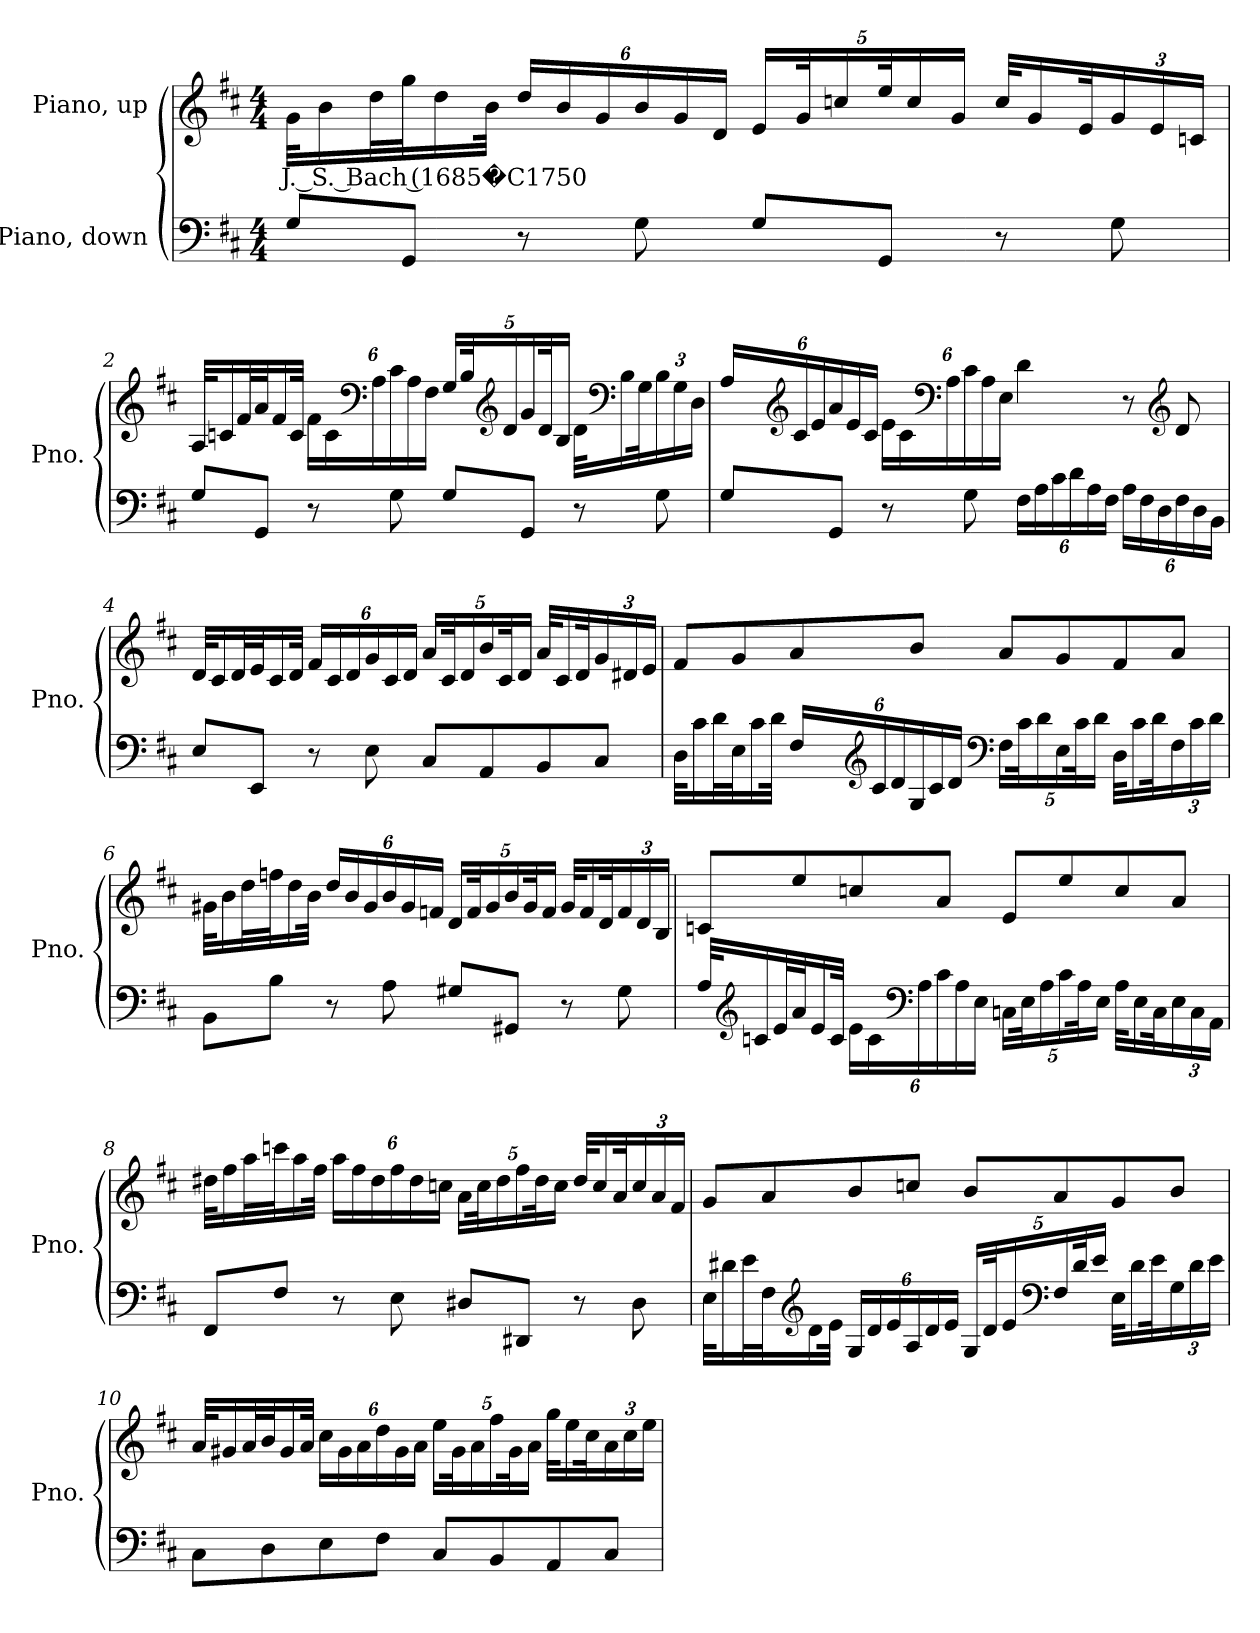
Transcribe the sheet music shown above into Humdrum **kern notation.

**kern	**kern	**text
*part2	*part1	*part1
*staff2	*staff1	*staff1
*I"Piano, down	*I"Piano, up	*
*I'Pno.	*I'Pno.	*
*clefF4	*clefG2	*
*k[f#c#]	*k[f#c#]	*
*M4/4	*M4/4	*
*MM66	*MM66	*
=1	=1	=1
!	!	!LO:LY:b
8G/L	32g\KLL	J. S. Bach (1685�C1750
.	16b\	.
.	32dd\L	.
8GG/J	32gg\J	.
.	16dd\	.
.	32b\JJk	.
*	*Xbrackettup	*
8r	24dd/LL	.
.	24b/	.
.	24g/	.
8G\	24b/	.
.	24g/	.
.	24d/JJ	.
8G/L	20e/LL	.
.	40g/K	.
.	20ccn/	.
8GG/J	40ee/K	.
.	20cc/	.
.	20g/JJ	.
8r	32cc/KLL	.
.	16g/	.
.	32e/K	.
8G\	24g/	.
.	24e/	.
.	24cn/JJ	.
!!LO:LB:g=z
=2	=2	=2
8G/L	32A/KLL	.
.	16cn/	.
.	32f#/L	.
8GG/J	32a/J	.
.	16f#/	.
.	32c/JJk	.
8r	24f#\LL	.
.	24c\	.
*	*clefF4	*
.	24A\	.
8G\	24c\	.
.	24A\	.
.	24F#\JJ	.
8G/L	20G/LL	.
.	40B/K	.
*	*clefG2	*
.	20d/	.
8GG/J	20g/	.
.	40d/K	.
.	20B/JJ	.
8r	32d\KLL	.
*	*clefF4	*
.	16B\	.
.	32G\K	.
8G\	24B\	.
.	24G\	.
.	24D\JJ	.
!!LO:LB:g=z
=3	=3	=3
8G/L	24A/LL	.
*	*clefG2	*
.	24c#/	.
.	24e/	.
8GG/J	24a/	.
.	24e/	.
.	24c#/JJ	.
8r	24e\LL	.
.	24c#\	.
*	*clefF4	*
.	24A\	.
8G\	24c#\	.
.	24A\	.
.	24E\JJ	.
*Xbrackettup	*	*
24F#\LL	4d\	.
24A\	.	.
24c#\	.	.
24d\	.	.
24A\	.	.
24F#\JJ	.	.
24A\LL	8r	.
24F#\	.	.
24D\	.	.
*	*clefG2	*
24F#\	8d/	.
24D\	.	.
24BB\JJ	.	.
!!LO:LB:g=z
=4	=4	=4
8E/L	32d/KLL	.
.	16c#/	.
.	32d/L	.
8EE/J	32e/J	.
.	16c#/	.
.	32d/JJk	.
8r	24f#/LL	.
.	24c#/	.
.	24d/	.
8E\	24g/	.
.	24c#/	.
.	24d/JJ	.
8C#/L	20a/LL	.
.	40c#/K	.
.	20d/	.
8AA/	20b/	.
.	40c#/K	.
.	20d/JJ	.
8BB/	32a/KLL	.
.	16c#/	.
.	32d/K	.
8C#/J	24g/	.
.	24d#X/	.
.	24e/JJ	.
!!LO:LB:g=z
=5	=5	=5
32D\KLL	8f#/L	.
16c#\	.	.
32d\L	.	.
32E\J	8g/	.
16c#\	.	.
32d\JJk	.	.
24F#/LL	8a/	.
*clefG2	*	*
24c#/	.	.
24d/	.	.
24G/	8b/J	.
24c#/	.	.
24d/JJ	.	.
*clefF4	*	*
20F#\LL	8a/L	.
40c#\K	.	.
20d\	.	.
20E\	8g/	.
40c#\K	.	.
20d\JJ	.	.
32D\KLL	8f#/	.
16c#\	.	.
32d\K	.	.
24F#\	8a/J	.
24c#\	.	.
24d\JJ	.	.
!!LO:LB:g=z
=6	=6	=6
8BB\L	32g#X\KLL	.
.	16b\	.
.	32dd\L	.
8B\J	32ffn\J	.
.	16dd\	.
.	32b\JJk	.
8r	24dd/LL	.
.	24b/	.
.	24g#/	.
8A\	24b/	.
.	24g#/	.
.	24fn/JJ	.
8G#X/L	20d/LL	.
.	40f/K	.
.	20g#/	.
8GG#X/J	20b/	.
.	40g#/K	.
.	20f/JJ	.
8r	32g#/KLL	.
.	16f/	.
.	32d/K	.
8G#\	24f/	.
.	24d/	.
.	24B/JJ	.
!!LO:PB:g=z
=7	=7	=7
32A/KLL	8cn/L	.
*clefG2	*	*
16cn/	.	.
32e/L	.	.
32a/J	8ee/	.
16e/	.	.
32c/JJk	.	.
24e\LL	8ccn/	.
24c\	.	.
*clefF4	*	*
24A\	.	.
24c\	8a/J	.
24A\	.	.
24E\JJ	.	.
20Cn\LL	8e/L	.
40E\K	.	.
20A\	.	.
20c\	8ee/	.
40A\K	.	.
20E\JJ	.	.
32A\KLL	8cc/	.
16E\	.	.
32C\K	.	.
24E\	8a/J	.
24C\	.	.
24AA\JJ	.	.
!!LO:LB:g=z
=8	=8	=8
8FF#/L	32dd#X\KLL	.
.	16ff#\	.
.	32aa\L	.
8F#/J	32cccn\J	.
.	16aa\	.
.	32ff#\JJk	.
8r	24aa\LL	.
.	24ff#\	.
.	24dd#\	.
8E\	24ff#\	.
.	24dd#\	.
.	24ccn\JJ	.
8D#X/L	20a\LL	.
.	40cc\K	.
.	20dd#\	.
8DD#X/J	20ff#\	.
.	40dd#\K	.
.	20cc\JJ	.
8r	32dd#/KLL	.
.	16cc/	.
.	32a/K	.
8D#\	24cc/	.
.	24a/	.
.	24f#/JJ	.
!!LO:LB:g=z
=9	=9	=9
32E\KLL	8g/L	.
16d#X\	.	.
32e\L	.	.
32F#\J	8a/	.
*clefG2	*	*
16d#\	.	.
32e\JJk	.	.
24G/LL	8b/	.
24d#/	.	.
24e/	.	.
24A/	8ccn/J	.
24d#/	.	.
24e/JJ	.	.
20G/LL	8b/L	.
40d#/K	.	.
20e/	.	.
*clefF4	*	*
20F#/	8a/	.
40d#/K	.	.
20e/JJ	.	.
32E\KLL	8g/	.
16d#\	.	.
32e\K	.	.
24G\	8b/J	.
24d#\	.	.
24e\JJ	.	.
!!LO:LB:g=z
=10	=10	=10
8C#\L	32a/KLL	.
.	16g#X/	.
.	32a/L	.
8D\	32b/J	.
.	16g#/	.
.	32a/JJk	.
8E\	24cc#\LL	.
.	24g#\	.
.	24a\	.
8F#\J	24dd\	.
.	24g#\	.
.	24a\JJ	.
8C#/L	20ee\LL	.
.	40g#\K	.
.	20a\	.
8BB/	20ff#\	.
.	40g#\K	.
.	20a\JJ	.
8AA/	32gg\KLL	.
.	16ee\	.
.	32cc#\K	.
8C#/J	24a\	.
.	24cc#\	.
.	24ee\JJ	.
=	=	=
*-	*-	*-
